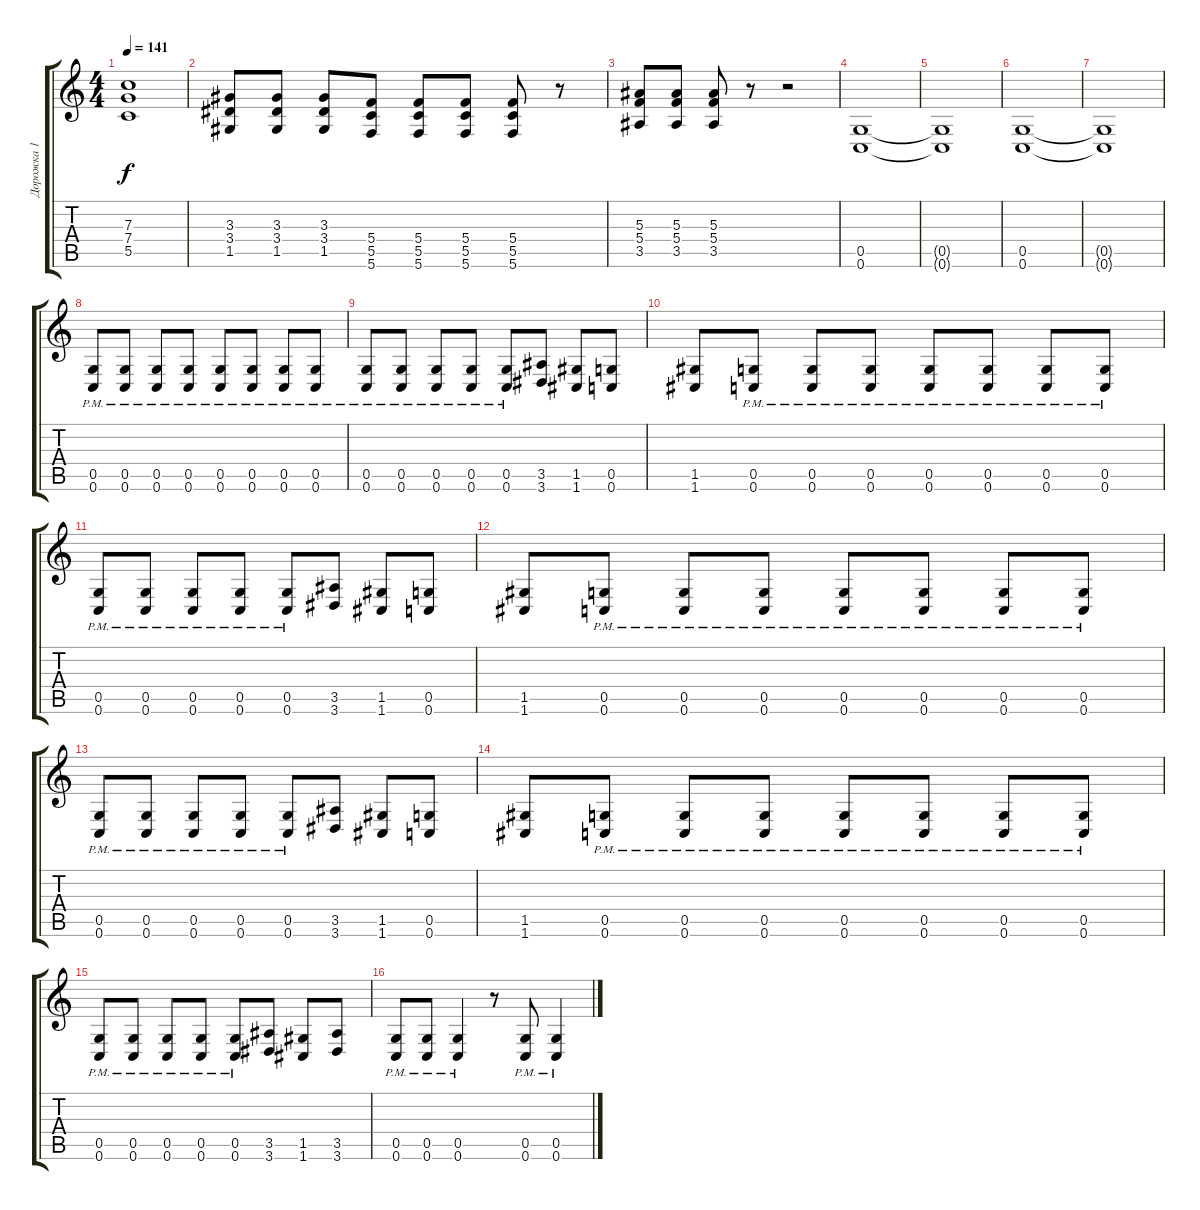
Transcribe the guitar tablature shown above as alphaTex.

\track ("Дорожка 1" "Дорожка 1") {instrument distortionguitar}
\staff {score tabs}
\tuning (D4 A3 F3 C3 G2 C2) {hide}
\ts (4 4)
\tempo 141
\clef g2
\ks c
(7.3{t} 7.4{t} 5.5{t}).1{dy f} |
(3.3 3.4 1.5).8 (3.3 3.4 1.5).8 (3.3 3.4 1.5).8 (5.4 5.5 5.6).8 (5.4 5.5 5.6).8 (5.4 5.5 5.6).8 (5.4 5.5 5.6).8 r.8 |
(5.3 5.4 3.5).8 (5.3 5.4 3.5).8 (5.3 5.4 3.5).8 r.8 r.2 |
(0.5 0.6).1 |
(0.5{t} 0.6{t}).1 |
(0.5 0.6).1 |
(0.5{t} 0.6{t}).1 |
(0.5{pm} 0.6{pm}).8 (0.5{pm} 0.6{pm}).8 (0.5{pm} 0.6{pm}).8 (0.5{pm} 0.6{pm}).8 (0.5{pm} 0.6{pm}).8 (0.5{pm} 0.6{pm}).8 (0.5{pm} 0.6{pm}).8 (0.5{pm} 0.6{pm}).8 |
(0.5{pm} 0.6{pm}).8 (0.5{pm} 0.6{pm}).8 (0.5{pm} 0.6{pm}).8 (0.5{pm} 0.6{pm}).8 (0.5 0.6{pm}).8 (3.5 3.6).8 (1.5 1.6).8 (0.5 0.6).8 |
(1.5 1.6).8 (0.5{pm} 0.6{pm}).8 (0.5{pm} 0.6{pm}).8 (0.5{pm} 0.6{pm}).8 (0.5{pm} 0.6{pm}).8 (0.5{pm} 0.6{pm}).8 (0.5{pm} 0.6{pm}).8 (0.5{pm} 0.6{pm}).8 |
(0.5{pm} 0.6{pm}).8 (0.5{pm} 0.6{pm}).8 (0.5{pm} 0.6{pm}).8 (0.5{pm} 0.6{pm}).8 (0.5{pm} 0.6{pm}).8 (3.5 3.6).8 (1.5 1.6).8 (0.5 0.6).8 |
(1.5 1.6).8 (0.5{pm} 0.6{pm}).8 (0.5{pm} 0.6{pm}).8 (0.5{pm} 0.6{pm}).8 (0.5{pm} 0.6{pm}).8 (0.5{pm} 0.6{pm}).8 (0.5{pm} 0.6{pm}).8 (0.5{pm} 0.6{pm}).8 |
(0.5{pm} 0.6{pm}).8 (0.5{pm} 0.6{pm}).8 (0.5{pm} 0.6{pm}).8 (0.5{pm} 0.6{pm}).8 (0.5{pm} 0.6{pm}).8 (3.5 3.6).8 (1.5 1.6).8 (0.5 0.6).8 |
(1.5 1.6).8 (0.5{pm} 0.6{pm}).8 (0.5{pm} 0.6{pm}).8 (0.5{pm} 0.6{pm}).8 (0.5{pm} 0.6{pm}).8 (0.5{pm} 0.6{pm}).8 (0.5{pm} 0.6{pm}).8 (0.5{pm} 0.6{pm}).8 |
(0.5{pm} 0.6{pm}).8 (0.5{pm} 0.6{pm}).8 (0.5{pm} 0.6{pm}).8 (0.5{pm} 0.6{pm}).8 (0.5{pm} 0.6{pm}).8 (3.5 3.6).8 (1.5 1.6).8 (3.5 3.6).8 |
(0.5{pm} 0.6{pm}).8 (0.5{pm} 0.6{pm}).8 (0.5{pm} 0.6{pm}).4 r.8 (0.5{pm} 0.6{pm}).8 (0.5{pm} 0.6{pm}).4
